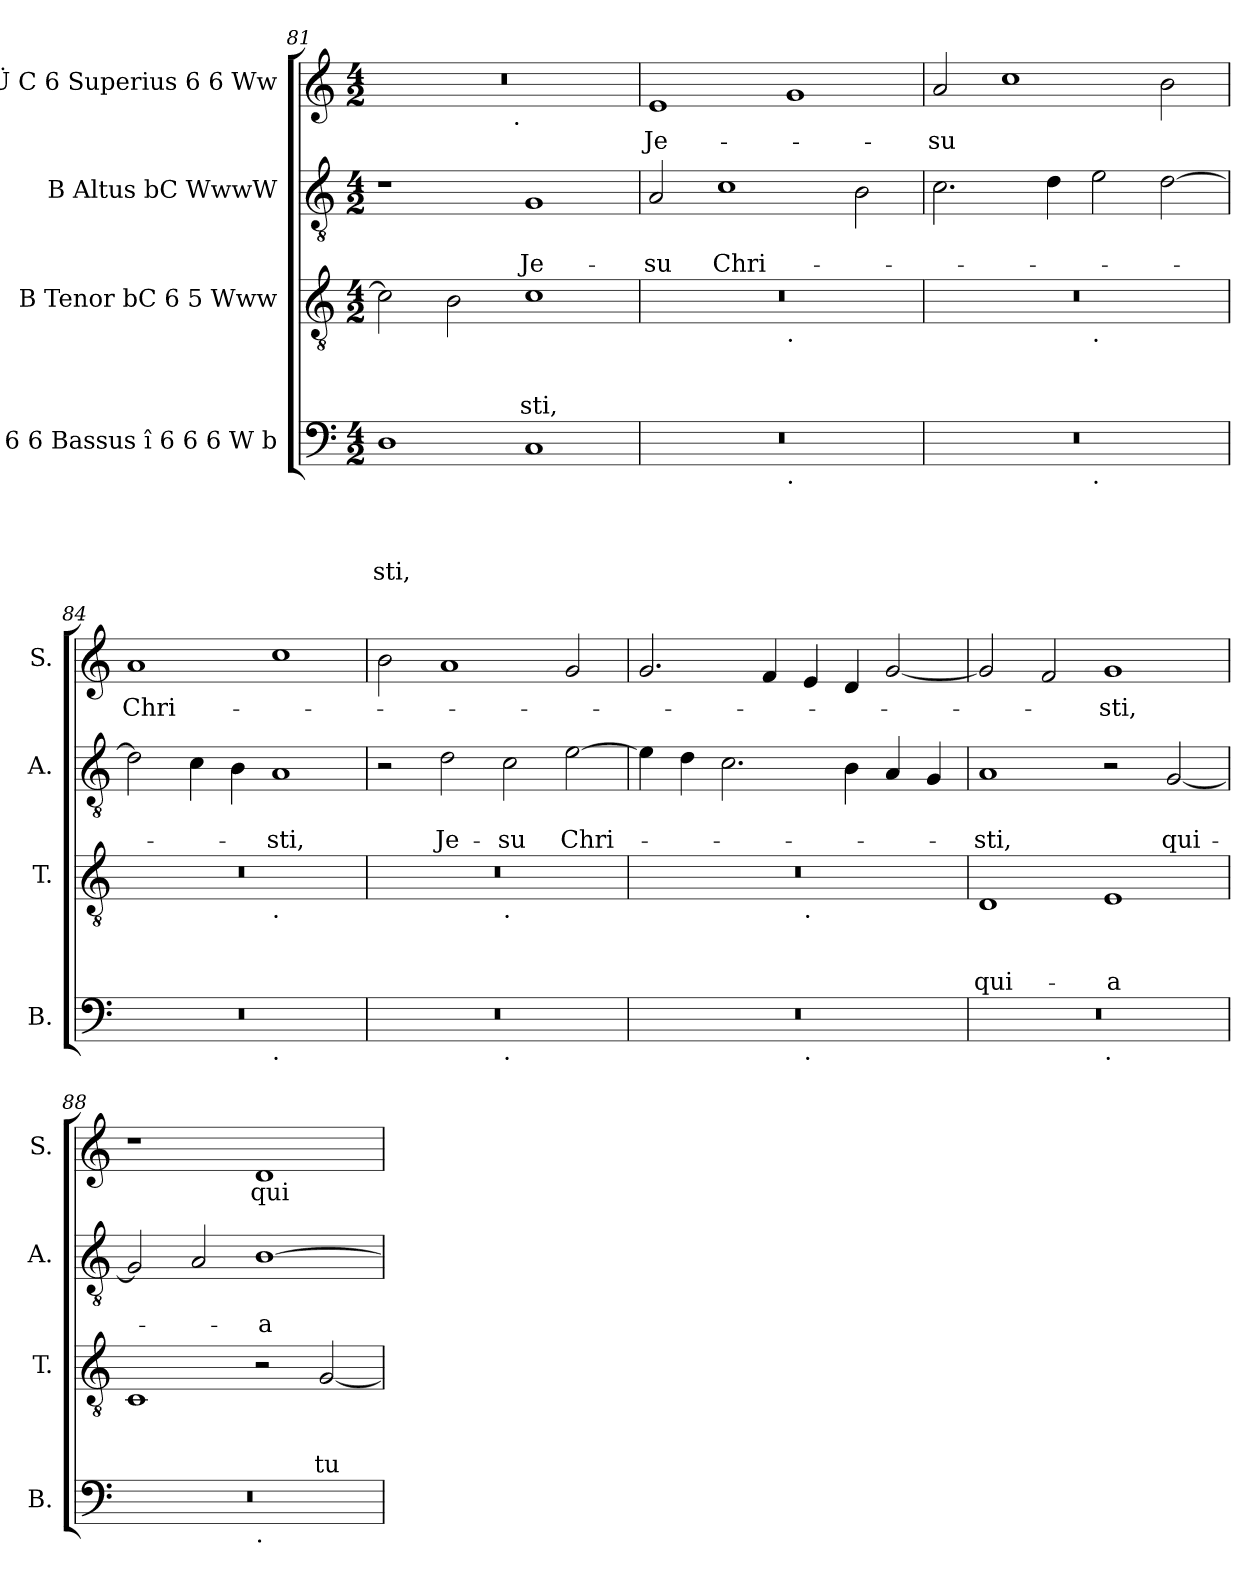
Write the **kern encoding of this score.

**kern	**text	**text	**text	**text	**kern	**text	**text	**text	**kern	**text	**text	**kern	**text
*part4	*part4	*part4	*part4	*part4	*part3	*part3	*part3	*part3	*part2	*part2	*part2	*part1	*part1
*staff4	*staff4	*staff4	*staff4	*staff4	*staff3	*staff3	*staff3	*staff3	*staff2	*staff2	*staff2	*staff1	*staff1
*I"C 6 6 Bassus î 6 6 6 W b	*	*	*	*	*I"B Tenor bC 6 5 Www	*	*	*	*I"B Altus bC WwwW	*	*	*I"b Ü C 6 Superius 6 6 Ww	*
*I'B.	*	*	*	*	*I'T.	*	*	*	*I'A.	*	*	*I'S.	*
*clefF4	*	*	*	*	*clefGv2	*	*	*	*clefGv2	*	*	*clefG2	*
*k[]	*	*	*	*	*k[]	*	*	*	*k[]	*	*	*k[]	*
*C:	*	*	*	*	*C:	*	*	*	*C:	*	*	*C:	*
*M4/2	*	*	*	*	*M4/2	*	*	*	*M4/2	*	*	*M4/2	*
=81	=81	=81	=81	=81	=81	=81	=81	=81	=81	=81	=81	=81	=81
!	!	!	!	!LO:LY:b	!	!	!	!	!	!	!	!	!
*	*	*	*	*	*	*	*	*	*	*	*	*^	*
1D	.	.	.	-sti,	2c\]	.	.	.	1r	.	.	0r	2ryy	.
.	.	.	.	.	2B\	.	.	.	.	.	.	.	4...ryy	.
!	!	!	!	!	!	!	!	!	!	!	!	!	!LO:TX:b:t=.	!
.	.	.	.	.	.	.	.	.	.	.	.	.	1ryy	.
!	!	!	!	!	!	!	!	!LO:LY:b	!	!	!LO:LY:b	!	!	!
1C	.	.	.	.	1c	.	.	-sti,	1G	.	Je-	.	.	.
.	.	.	.	.	.	.	.	.	.	.	.	.	32ryy	.
!!LO:LB:g=z
=82	=82	=82	=82	=82	=82	=82	=82	=82	=82	=82	=82	=82	=82	=82
!	!	!	!	!	!	!	!	!	!	!	!LO:LY:b	!	!	!LO:LY:b
*^	*	*	*	*	*^	*	*	*	*	*	*	*v	*v	*
0r	1ryy	.	.	.	.	0r	1ryy	.	.	.	2A/	.	-su	1e	Je-
!	!	!	!	!	!	!	!	!	!	!	!	!	!LO:LY:b	!	!
.	.	.	.	.	.	.	.	.	.	.	1c	.	Chri-	.	.
!	!	!	!	!	!	!	!LO:TX:b:t=.	!	!	!	!	!	!	!	!
!	!LO:TX:b:t=.	!	!	!	!	!	!	!	!	!	!	!	!	!	!
.	1ryy	.	.	.	.	.	1ryy	.	.	.	.	.	.	1g	.
.	.	.	.	.	.	.	.	.	.	.	2B\	.	.	.	.
=83	=83	=83	=83	=83	=83	=83	=83	=83	=83	=83	=83	=83	=83	=83	=83
!	!	!	!	!	!	!	!	!	!	!	!	!	!	!	!LO:LY:b
0r	1ryy	.	.	.	.	0r	1ryy	.	.	.	2.c\	.	.	2a/	-su
.	.	.	.	.	.	.	.	.	.	.	.	.	.	1cc	.
.	.	.	.	.	.	.	.	.	.	.	4d\	.	.	.	.
!	!	!	!	!	!	!	!LO:TX:b:t=.	!	!	!	!	!	!	!	!
!	!LO:TX:b:t=.	!	!	!	!	!	!	!	!	!	!	!	!	!	!
.	1ryy	.	.	.	.	.	1ryy	.	.	.	2e\	.	.	.	.
.	.	.	.	.	.	.	.	.	.	.	[>2d\	.	.	2b\	.
=84	=84	=84	=84	=84	=84	=84	=84	=84	=84	=84	=84	=84	=84	=84	=84
!	!	!	!	!	!	!	!	!	!	!	!	!	!	!	!LO:LY:b
0r	1ryy	.	.	.	.	0r	1ryy	.	.	.	2d\]	.	.	1a	Chri-
.	.	.	.	.	.	.	.	.	.	.	4c\	.	.	.	.
.	.	.	.	.	.	.	.	.	.	.	4B\	.	.	.	.
!	!	!	!	!	!	!	!LO:TX:b:t=.	!	!	!	!	!	!	!	!
!	!LO:TX:b:t=.	!	!	!	!	!	!	!	!	!	!	!	!	!	!
!	!	!	!	!	!	!	!	!	!	!	!	!	!LO:LY:b	!	!
.	1ryy	.	.	.	.	.	1ryy	.	.	.	1A	.	-sti,	1cc	.
=85	=85	=85	=85	=85	=85	=85	=85	=85	=85	=85	=85	=85	=85	=85	=85
0r	1ryy	.	.	.	.	0r	1ryy	.	.	.	2r	.	.	2b\	.
!	!	!	!	!	!	!	!	!	!	!	!	!	!LO:LY:b	!	!
.	.	.	.	.	.	.	.	.	.	.	2d\	.	Je-	1a	.
!	!	!	!	!	!	!	!LO:TX:b:t=.	!	!	!	!	!	!	!	!
!	!LO:TX:b:t=.	!	!	!	!	!	!	!	!	!	!	!	!	!	!
!	!	!	!	!	!	!	!	!	!	!	!	!	!LO:LY:b	!	!
.	1ryy	.	.	.	.	.	1ryy	.	.	.	2c\	.	-su	.	.
!	!	!	!	!	!	!	!	!	!	!	!	!	!LO:LY:b	!	!
.	.	.	.	.	.	.	.	.	.	.	[>2e\	.	Chri-	2g/	.
=86	=86	=86	=86	=86	=86	=86	=86	=86	=86	=86	=86	=86	=86	=86	=86
0r	1ryy	.	.	.	.	0r	1ryy	.	.	.	4e\]	.	.	2.g/	.
.	.	.	.	.	.	.	.	.	.	.	4d\	.	.	.	.
.	.	.	.	.	.	.	.	.	.	.	2.c\	.	.	.	.
.	.	.	.	.	.	.	.	.	.	.	.	.	.	4f/	.
!	!	!	!	!	!	!	!LO:TX:b:t=.	!	!	!	!	!	!	!	!
!	!LO:TX:b:t=.	!	!	!	!	!	!	!	!	!	!	!	!	!	!
.	1ryy	.	.	.	.	.	1ryy	.	.	.	.	.	.	4e/	.
.	.	.	.	.	.	.	.	.	.	.	4B\	.	.	4d/	.
.	.	.	.	.	.	.	.	.	.	.	4A/	.	.	[>2g/	.
.	.	.	.	.	.	.	.	.	.	.	4G/	.	.	.	.
!!LO:PB:g=z
=87	=87	=87	=87	=87	=87	=87	=87	=87	=87	=87	=87	=87	=87	=87	=87
!	!	!	!	!	!	!	!	!	!	!LO:LY:b	!	!	!LO:LY:b	!	!
*	*	*	*	*	*	*v	*v	*	*	*	*	*	*	*	*
0r	1ryy	.	.	.	.	1D	.	.	qui-	1A	.	-sti,	2g/]	.
.	.	.	.	.	.	.	.	.	.	.	.	.	2f/	.
!	!LO:TX:b:t=.	!	!	!	!	!	!	!	!	!	!	!	!	!
!	!	!	!	!	!	!	!	!	!LO:LY:b:rj	!	!	!	!	!LO:LY:b
.	1ryy	.	.	.	.	1E	.	.	-a	2r	.	.	1g	-sti,
!	!	!	!	!	!	!	!	!	!	!	!	!LO:LY:b	!	!
.	.	.	.	.	.	.	.	.	.	[<2G/	.	qui-	.	.
=88	=88	=88	=88	=88	=88	=88	=88	=88	=88	=88	=88	=88	=88	=88
0r	1ryy	.	.	.	.	1C	.	.	.	2G/]	.	.	1r	.
.	.	.	.	.	.	.	.	.	.	2A/	.	.	.	.
!	!LO:TX:b:t=.	!	!	!	!	!	!	!	!	!	!	!	!	!
!	!	!	!	!	!	!	!	!	!	!	!	!LO:LY:b:rj	!	!LO:LY:b
.	1ryy	.	.	.	.	2r	.	.	.	[>1B	.	-a	1d	qui-
!	!	!	!	!	!	!	!	!	!LO:LY:b	!	!	!	!	!
.	.	.	.	.	.	[<2G/	.	.	tu	.	.	.	.	.
*v	*v	*	*	*	*	*	*	*	*	*	*	*	*	*
=	=	=	=	=	=	=	=	=	=	=	=	=	=
*-	*-	*-	*-	*-	*-	*-	*-	*-	*-	*-	*-	*-	*-
